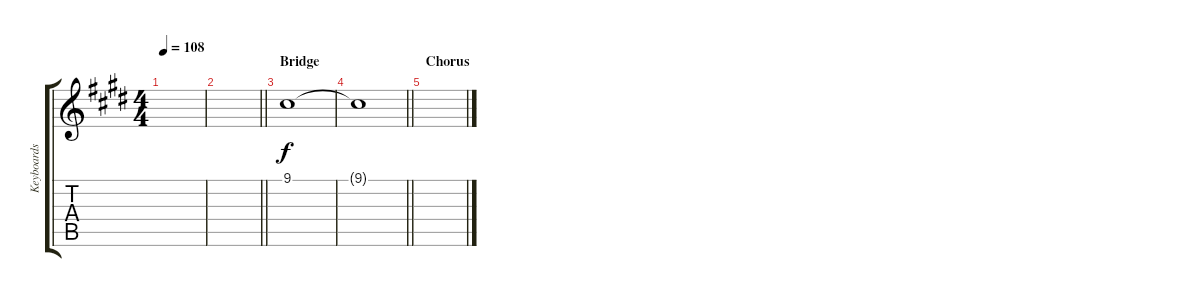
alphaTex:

\track ("Keyboards" "Keyboards") {instrument pad7halo}
\staff {score tabs}
\tuning (E4 B3 G3 D3 A2 E2) {hide}
\ts (4 4)
\tempo 108
\clef g2
\ks e
|
\barLineRight lightlight
|
\section ("" "Bridge")
9.1.1{volume 10 instrument tremolostrings} |
\barLineRight lightlight
9.1{t}.1 |
\section ("" "Chorus")
